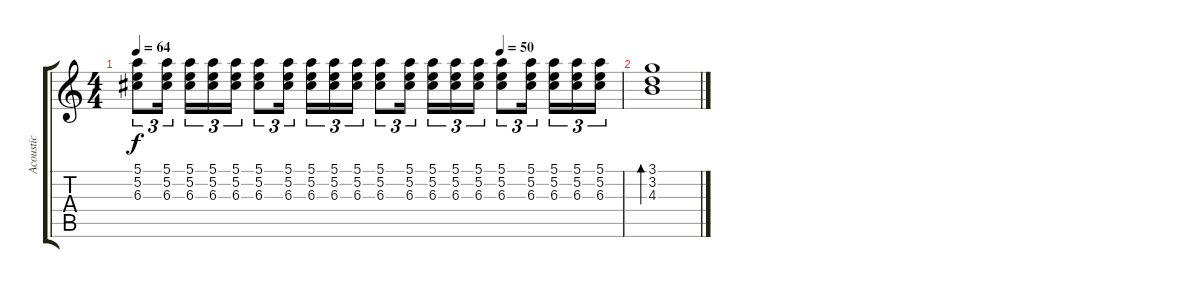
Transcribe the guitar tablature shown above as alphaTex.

\track ("Acoustic" "Acoustic") {instrument electricguitarjazz}
\staff {score tabs}
\tuning (E4 B3 G3 D3 A2 E2) {hide}
\ts (4 4)
\tempo 64
\tempo (50 0.75)
\clef g2
\ks c
(5.1 5.2 6.3).8{tu (3 2) dy f} (5.1 5.2 6.3).16{tu (3 2)} (5.1 5.2 6.3).16{tu (3 2)} (5.1 5.2 6.3).16{tu (3 2)} (5.1 5.2 6.3).16{tu (3 2)} (5.1 5.2 6.3).8{tu (3 2)} (5.1 5.2 6.3).16{tu (3 2)} (5.1 5.2 6.3).16{tu (3 2)} (5.1 5.2 6.3).16{tu (3 2)} (5.1 5.2 6.3).16{tu (3 2)} (5.1 5.2 6.3).8{tu (3 2)} (5.1 5.2 6.3).16{tu (3 2)} (5.1 5.2 6.3).16{tu (3 2)} (5.1 5.2 6.3).16{tu (3 2)} (5.1 5.2 6.3).16{tu (3 2)} (5.1 5.2 6.3).8{tu (3 2)} (5.1 5.2 6.3).16{tu (3 2)} (5.1 5.2 6.3).16{tu (3 2)} (5.1 5.2 6.3).16{tu (3 2)} (5.1 5.2 6.3).16{tu (3 2)} |
(3.1 3.2 4.3).1{bd 240}
